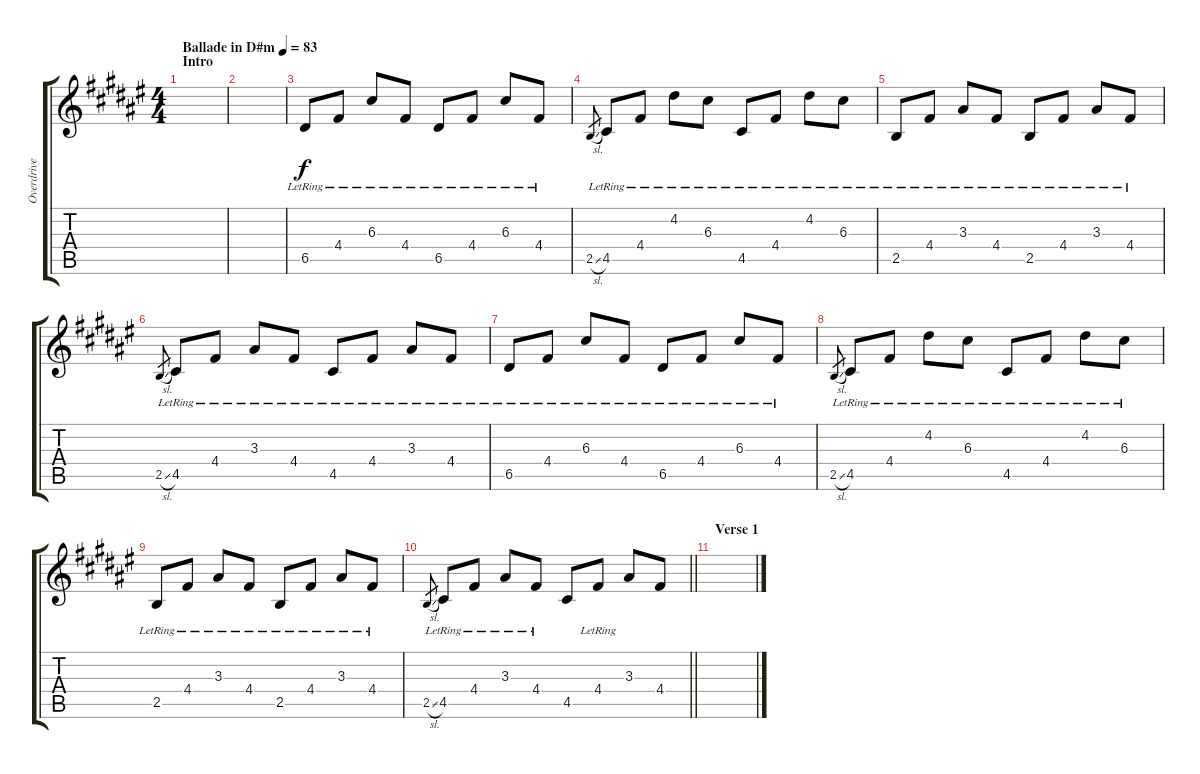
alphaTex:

\track ("Overdrive" "Overdrive") {instrument overdrivenguitar}
\staff {score tabs}
\tuning (E4 B3 G3 D3 A2 E2) {hide}
\ts (4 4)
\section ("" "Intro")
\tempo (83 "Ballade in D#m")
\clef g2
\ks d#minor
|
|
6.5{lr}.8 4.4{lr}.8 6.3{lr}.8 4.4{lr}.8 6.5{lr}.8 4.4{lr}.8 6.3{lr}.8 4.4{lr}.8 |
2.5{sl}.8{gr} 4.5{lr}.8 4.4{lr}.8 4.2{lr}.8 6.3{lr}.8 4.5{lr}.8 4.4{lr}.8 4.2{lr}.8 6.3{lr}.8 |
2.5{lr}.8 4.4{lr}.8 3.3{lr}.8 4.4{lr}.8 2.5{lr}.8 4.4{lr}.8 3.3{lr}.8 4.4{lr}.8 |
2.5{sl}.8{gr} 4.5{lr}.8 4.4{lr}.8 3.3{lr}.8 4.4{lr}.8 4.5{lr}.8 4.4{lr}.8 3.3{lr}.8 4.4{lr}.8 |
6.5{lr}.8 4.4{lr}.8 6.3{lr}.8 4.4{lr}.8 6.5{lr}.8 4.4{lr}.8 6.3{lr}.8 4.4{lr}.8 |
2.5{sl}.8{gr} 4.5{lr}.8 4.4{lr}.8 4.2{lr}.8 6.3{lr}.8 4.5{lr}.8 4.4{lr}.8 4.2{lr}.8 6.3{lr}.8 |
2.5{lr}.8 4.4{lr}.8 3.3{lr}.8 4.4{lr}.8 2.5{lr}.8 4.4{lr}.8 3.3{lr}.8 4.4{lr}.8 |
\barLineRight lightlight
2.5{sl}.8{gr} 4.5{lr}.8 4.4{lr}.8 3.3{lr}.8 4.4{lr}.8 4.5.8 4.4{lr}.8 3.3.8 4.4.8 |
\section ("" "Verse 1")
